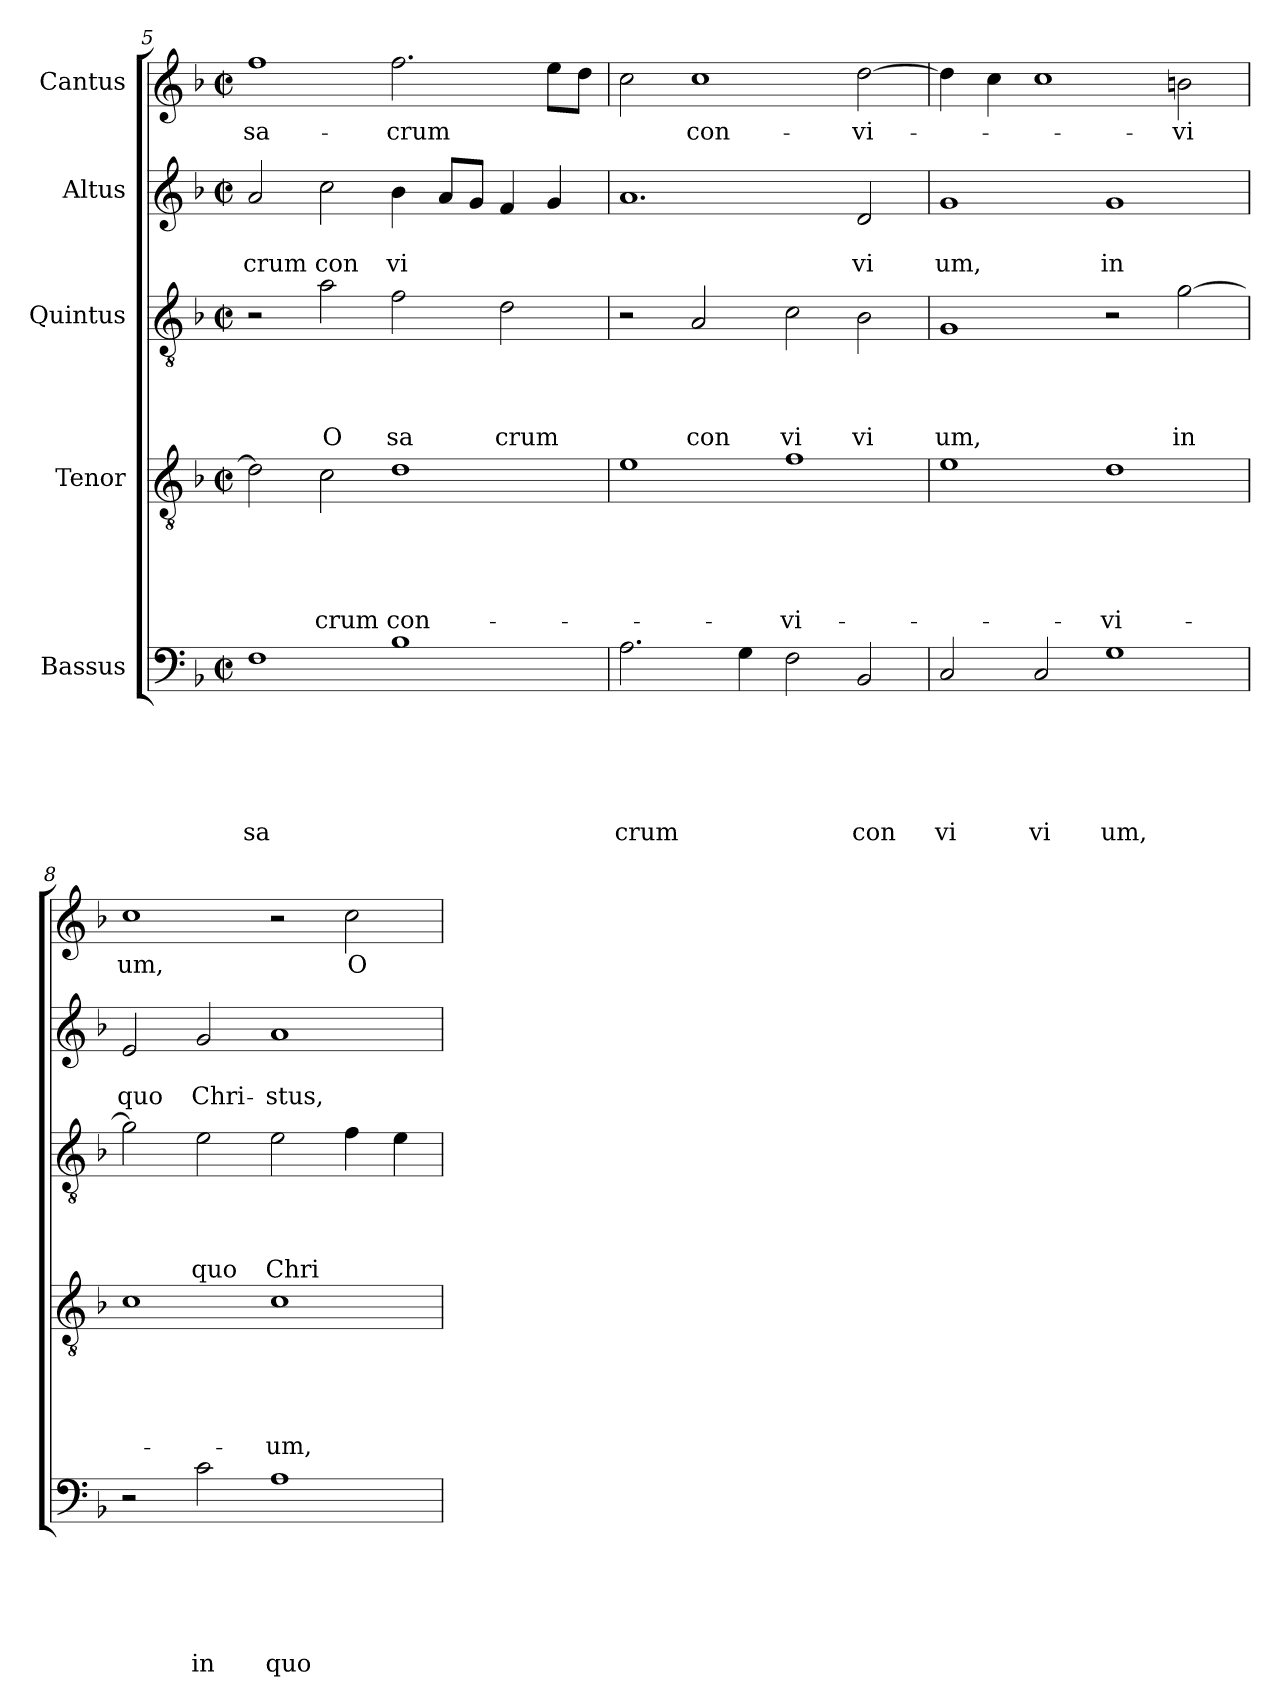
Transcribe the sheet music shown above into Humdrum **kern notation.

**kern	**text	**text	**text	**text	**text	**text	**kern	**text	**text	**text	**text	**text	**kern	**text	**text	**text	**text	**kern	**text	**text	**kern	**text
*part5	*part5	*part5	*part5	*part5	*part5	*part5	*part4	*part4	*part4	*part4	*part4	*part4	*part3	*part3	*part3	*part3	*part3	*part2	*part2	*part2	*part1	*part1
*staff5	*staff5	*staff5	*staff5	*staff5	*staff5	*staff5	*staff4	*staff4	*staff4	*staff4	*staff4	*staff4	*staff3	*staff3	*staff3	*staff3	*staff3	*staff2	*staff2	*staff2	*staff1	*staff1
*I"Bassus	*	*	*	*	*	*	*I"Tenor	*	*	*	*	*	*I"Quintus	*	*	*	*	*I"Altus	*	*	*I"Cantus	*
*clefF4	*	*	*	*	*	*	*clefGv2	*	*	*	*	*	*clefGv2	*	*	*	*	*clefG2	*	*	*clefG2	*
*k[b-]	*	*	*	*	*	*	*k[b-]	*	*	*	*	*	*k[b-]	*	*	*	*	*k[b-]	*	*	*k[b-]	*
*F:	*	*	*	*	*	*	*F:	*	*	*	*	*	*F:	*	*	*	*	*F:	*	*	*F:	*
*M2/2	*	*	*	*	*	*	*M2/2	*	*	*	*	*	*M2/2	*	*	*	*	*M2/2	*	*	*M2/2	*
*met(c|)	*	*	*	*	*	*	*met(c|)	*	*	*	*	*	*met(c|)	*	*	*	*	*met(c|)	*	*	*met(c|)	*
=5	=5	=5	=5	=5	=5	=5	=5	=5	=5	=5	=5	=5	=5	=5	=5	=5	=5	=5	=5	=5	=5	=5
!	!	!	!	!	!	!LO:LY:b	!	!	!	!	!	!	!	!	!	!	!	!	!	!LO:LY:b	!	!LO:LY:b
1F	.	.	.	.	.	sa	2d\]	.	.	.	.	.	2r	.	.	.	.	2a/	.	crum	1ff>	sa-
!	!	!	!	!	!	!	!	!	!	!	!	!LO:LY:b	!	!	!	!	!LO:LY:b	!	!	!LO:LY:b	!	!
.	.	.	.	.	.	.	2c\	.	.	.	.	-crum	2a\	.	.	.	O	2cc\	.	con	.	.
!	!	!	!	!	!	!	!	!	!	!	!	!LO:LY:b	!	!	!	!	!LO:LY:b	!	!	!LO:LY:b	!	!LO:LY:b
1B-	.	.	.	.	.	.	1d	.	.	.	.	con-	2f\	.	.	.	sa	4b-\	.	vi	2.ff\	-crum
.	.	.	.	.	.	.	.	.	.	.	.	.	.	.	.	.	.	8a/L	.	.	.	.
.	.	.	.	.	.	.	.	.	.	.	.	.	.	.	.	.	.	8g/J	.	.	.	.
!	!	!	!	!	!	!	!	!	!	!	!	!	!	!	!	!	!LO:LY:b	!	!	!	!	!
.	.	.	.	.	.	.	.	.	.	.	.	.	2d\	.	.	.	crum	4f/	.	.	.	.
.	.	.	.	.	.	.	.	.	.	.	.	.	.	.	.	.	.	4g/	.	.	8ee\L	.
.	.	.	.	.	.	.	.	.	.	.	.	.	.	.	.	.	.	.	.	.	8dd\J	.
=6	=6	=6	=6	=6	=6	=6	=6	=6	=6	=6	=6	=6	=6	=6	=6	=6	=6	=6	=6	=6	=6	=6
!	!	!	!	!	!	!LO:LY:b	!	!	!	!	!	!	!	!	!	!	!	!	!	!	!	!
2.A\	.	.	.	.	.	crum	1e	.	.	.	.	.	2r	.	.	.	.	1.a	.	.	2cc\	.
!	!	!	!	!	!	!	!	!	!	!	!	!	!	!	!	!	!LO:LY:b	!	!	!	!	!LO:LY:b
.	.	.	.	.	.	.	.	.	.	.	.	.	2A/	.	.	.	con	.	.	.	1cc	con-
4G\	.	.	.	.	.	.	.	.	.	.	.	.	.	.	.	.	.	.	.	.	.	.
!	!	!	!	!	!	!	!	!	!	!	!	!LO:LY:b	!	!	!	!	!LO:LY:b	!	!	!	!	!
2F\	.	.	.	.	.	.	1f	.	.	.	.	-vi-	2c\	.	.	.	vi	.	.	.	.	.
!	!	!	!	!	!	!LO:LY:b	!	!	!	!	!	!	!	!	!	!	!LO:LY:b	!	!	!LO:LY:b	!	!LO:LY:b
2BB-/	.	.	.	.	.	con	.	.	.	.	.	.	2B-\	.	.	.	vi	2d/	.	vi	[<2dd\	-vi-
!!LO:LB:g=z
=7	=7	=7	=7	=7	=7	=7	=7	=7	=7	=7	=7	=7	=7	=7	=7	=7	=7	=7	=7	=7	=7	=7
!	!	!	!	!	!	!LO:LY:b	!	!	!	!	!	!	!	!	!	!	!LO:LY:b	!	!	!LO:LY:b	!	!
2C/	.	.	.	.	.	vi	1e	.	.	.	.	.	1G	.	.	.	um,	1g	.	um,	4dd\]	.
.	.	.	.	.	.	.	.	.	.	.	.	.	.	.	.	.	.	.	.	.	4cc\	.
!	!	!	!	!	!	!LO:LY:b	!	!	!	!	!	!	!	!	!	!	!	!	!	!	!	!
2C/	.	.	.	.	.	vi	.	.	.	.	.	.	.	.	.	.	.	.	.	.	1cc	.
!	!	!	!	!	!	!LO:LY:b	!	!	!	!	!	!LO:LY:b	!	!	!	!	!	!	!	!LO:LY:b	!	!
1G	.	.	.	.	.	um,	1d	.	.	.	.	-vi-	2r	.	.	.	.	1g	.	in	.	.
!	!	!	!	!	!	!	!	!	!	!	!	!	!	!	!	!	!LO:LY:b	!	!	!	!	!LO:LY:b
.	.	.	.	.	.	.	.	.	.	.	.	.	[>2g\	.	.	.	in	.	.	.	2b\	-vi
=8	=8	=8	=8	=8	=8	=8	=8	=8	=8	=8	=8	=8	=8	=8	=8	=8	=8	=8	=8	=8	=8	=8
!	!	!	!	!	!	!	!	!	!	!	!	!	!	!	!	!	!	!	!	!LO:LY:b	!	!LO:LY:b
2r	.	.	.	.	.	.	1c	.	.	.	.	.	2g\]	.	.	.	.	2e/	.	quo	1cc	um,
!	!	!	!	!	!	!LO:LY:b	!	!	!	!	!	!	!	!	!	!	!LO:LY:b	!	!	!LO:LY:b	!	!
2c\	.	.	.	.	.	in	.	.	.	.	.	.	2e\	.	.	.	quo	2g/	.	Chri-	.	.
!	!	!	!	!	!	!LO:LY:b	!	!	!	!	!	!LO:LY:b	!	!	!	!	!LO:LY:b	!	!	!LO:LY:b	!	!
1A	.	.	.	.	.	quo	1c	.	.	.	.	-um,	2e\	.	.	.	Chri	1a	.	-stus,	2r	.
!	!	!	!	!	!	!	!	!	!	!	!	!	!	!	!	!	!	!	!	!	!	!LO:LY:b
.	.	.	.	.	.	.	.	.	.	.	.	.	4f\	.	.	.	.	.	.	.	2cc\	O
.	.	.	.	.	.	.	.	.	.	.	.	.	4e\	.	.	.	.	.	.	.	.	.
=	=	=	=	=	=	=	=	=	=	=	=	=	=	=	=	=	=	=	=	=	=	=
*-	*-	*-	*-	*-	*-	*-	*-	*-	*-	*-	*-	*-	*-	*-	*-	*-	*-	*-	*-	*-	*-	*-
